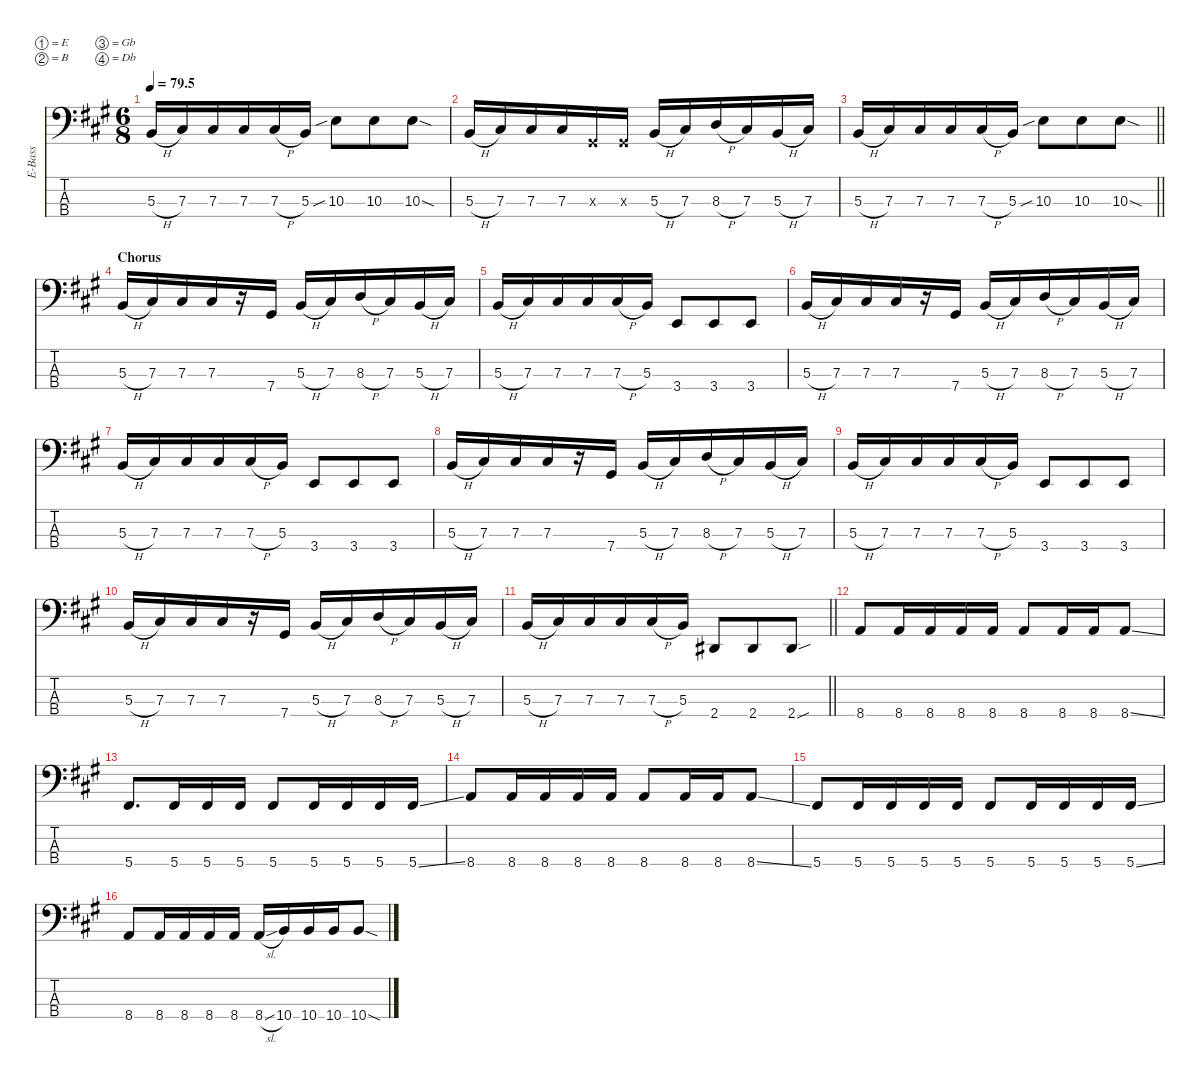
\defaultSystemsLayout 4
\hideDynamics
\bracketExtendMode nobrackets
\otherSystemsTrackNameOrientation horizontal
\track ("Bass" "E-Bass") {instrument electricbassfinger}
\staff {score tabs}
\tuning (E2 B1 Gb1 Db1)
\ts (6 8)
\tempo
79.5
\accidentals auto
\clef f4
\ottava regular
\simile none
\ks a
5.3{h acc forcenatural}.16{dy f beam Up} 7.3{acc #}.16{beam Up} 7.3{acc #}.16{beam Up} 7.3{acc #}.16{beam Up} 7.3{h acc #}.16{beam Up} 5.3{acc forcenatural}.16{beam Up} 10.3{sib acc forcenatural}.8{beam Down} 10.3{acc forcenatural}.8{beam Down} 10.3{sod acc forcenatural}.8{beam Down} |
5.3{h acc forcenatural}.16{beam Up} 7.3{acc #}.16{beam Up} 7.3{acc #}.16{beam Up} 7.3{acc #}.16{beam Up} 2.3{x acc #}.16{beam Up} 2.3{x acc #}.16{beam Up} 5.3{h acc forcenatural}.16{beam Up} 7.3{acc #}.16{beam Up} 8.3{h acc forcenatural}.16{beam Up} 7.3{acc #}.16{beam Up} 5.3{h acc forcenatural}.16{beam Up} 7.3{acc #}.16{beam Up} |
\barLineRight lightlight
5.3{h acc forcenatural}.16{beam Up} 7.3{acc #}.16{beam Up} 7.3{acc #}.16{beam Up} 7.3{acc #}.16{beam Up} 7.3{h acc #}.16{beam Up} 5.3{acc forcenatural}.16{beam Up} 10.3{sib acc forcenatural}.8{beam Down} 10.3{acc forcenatural}.8{beam Down} 10.3{sod acc forcenatural}.8{beam Down} |
\section ("" "Chorus")
5.3{h acc forcenatural}.16{beam Up} 7.3{acc #}.16{beam Up} 7.3{acc #}.16{beam Up} 7.3{acc #}.16{beam Up} r.16{beam Up} 7.4{acc #}.16{beam Up} 5.3{h acc forcenatural}.16{beam Up} 7.3{acc #}.16{beam Up} 8.3{h acc forcenatural}.16{beam Up} 7.3{acc #}.16{beam Up} 5.3{h acc forcenatural}.16{beam Up} 7.3{acc #}.16{beam Up} |
5.3{h acc forcenatural}.16{beam Up} 7.3{acc #}.16{beam Up} 7.3{acc #}.16{beam Up} 7.3{acc #}.16{beam Up} 7.3{h acc #}.16{beam Up} 5.3{acc forcenatural}.16{beam Up} 3.4{acc forcenatural}.8{beam Up} 3.4{acc forcenatural}.8{beam Up} 3.4{acc forcenatural}.8{beam Up} |
5.3{h acc forcenatural}.16{beam Up} 7.3{acc #}.16{beam Up} 7.3{acc #}.16{beam Up} 7.3{acc #}.16{beam Up} r.16{beam Up} 7.4{acc #}.16{beam Up} 5.3{h acc forcenatural}.16{beam Up} 7.3{acc #}.16{beam Up} 8.3{h acc forcenatural}.16{beam Up} 7.3{acc #}.16{beam Up} 5.3{h acc forcenatural}.16{beam Up} 7.3{acc #}.16{beam Up} |
5.3{h acc forcenatural}.16{beam Up} 7.3{acc #}.16{beam Up} 7.3{acc #}.16{beam Up} 7.3{acc #}.16{beam Up} 7.3{h acc #}.16{beam Up} 5.3{acc forcenatural}.16{beam Up} 3.4{acc forcenatural}.8{beam Up} 3.4{acc forcenatural}.8{beam Up} 3.4{acc forcenatural}.8{beam Up} |
5.3{h acc forcenatural}.16{beam Up} 7.3{acc #}.16{beam Up} 7.3{acc #}.16{beam Up} 7.3{acc #}.16{beam Up} r.16{beam Up} 7.4{acc #}.16{beam Up} 5.3{h acc forcenatural}.16{beam Up} 7.3{acc #}.16{beam Up} 8.3{h acc forcenatural}.16{beam Up} 7.3{acc #}.16{beam Up} 5.3{h acc forcenatural}.16{beam Up} 7.3{acc #}.16{beam Up} |
5.3{h acc forcenatural}.16{beam Up} 7.3{acc #}.16{beam Up} 7.3{acc #}.16{beam Up} 7.3{acc #}.16{beam Up} 7.3{h acc #}.16{beam Up} 5.3{acc forcenatural}.16{beam Up} 3.4{acc forcenatural}.8{beam Up} 3.4{acc forcenatural}.8{beam Up} 3.4{acc forcenatural}.8{beam Up} |
5.3{h acc forcenatural}.16{beam Up} 7.3{acc #}.16{beam Up} 7.3{acc #}.16{beam Up} 7.3{acc #}.16{beam Up} r.16{beam Up} 7.4{acc #}.16{beam Up} 5.3{h acc forcenatural}.16{beam Up} 7.3{acc #}.16{beam Up} 8.3{h acc forcenatural}.16{beam Up} 7.3{acc #}.16{beam Up} 5.3{h acc forcenatural}.16{beam Up} 7.3{acc #}.16{beam Up} |
\barLineRight lightlight
5.3{h acc forcenatural}.16{beam Up} 7.3{acc #}.16{beam Up} 7.3{acc #}.16{beam Up} 7.3{acc #}.16{beam Up} 7.3{h acc #}.16{beam Up} 5.3{acc forcenatural}.16{beam Up} 2.4{acc #}.8{beam Up} 2.4{acc #}.8{beam Up} 2.4{sou acc #}.8{beam Up} |
8.4{acc forcenatural}.8{beam Up} 8.4{acc forcenatural}.16{beam Up} 8.4{acc forcenatural}.16{beam Up} 8.4{acc forcenatural}.16{beam Up} 8.4{acc forcenatural}.16{beam Up} 8.4{acc forcenatural}.8{beam Up} 8.4{acc forcenatural}.16{beam Up} 8.4{acc forcenatural}.16{beam Up} 8.4{ss acc forcenatural}.8{beam Up} |
5.4{acc #}.8{d beam Up} 5.4{acc #}.16{beam Up} 5.4{acc #}.16{beam Up} 5.4{acc #}.16{beam Up} 5.4{acc #}.8{beam Up} 5.4{acc #}.16{beam Up} 5.4{acc #}.16{beam Up} 5.4{acc #}.16{beam Up} 5.4{ss acc #}.16{beam Up} |
8.4{acc forcenatural}.8{beam Up} 8.4{acc forcenatural}.16{beam Up} 8.4{acc forcenatural}.16{beam Up} 8.4{acc forcenatural}.16{beam Up} 8.4{acc forcenatural}.16{beam Up} 8.4{acc forcenatural}.8{beam Up} 8.4{acc forcenatural}.16{beam Up} 8.4{acc forcenatural}.16{beam Up} 8.4{ss acc forcenatural}.8{beam Up} |
5.4{acc #}.8{beam Up} 5.4{acc #}.16{beam Up} 5.4{acc #}.16{beam Up} 5.4{acc #}.16{beam Up} 5.4{acc #}.16{beam Up} 5.4{acc #}.8{beam Up} 5.4{acc #}.16{beam Up} 5.4{acc #}.16{beam Up} 5.4{acc #}.16{beam Up} 5.4{ss acc #}.16{beam Up} |
8.4{acc forcenatural}.8{beam Up} 8.4{acc forcenatural}.16{beam Up} 8.4{acc forcenatural}.16{beam Up} 8.4{acc forcenatural}.16{beam Up} 8.4{acc forcenatural}.16{beam Up} 8.4{sl acc forcenatural}.16{beam Up} 10.4{acc forcenatural}.16{beam Up} 10.4{acc forcenatural}.16{beam Up} 10.4{acc forcenatural}.16{beam Up} 10.4{sod acc forcenatural}.8{beam Up}
